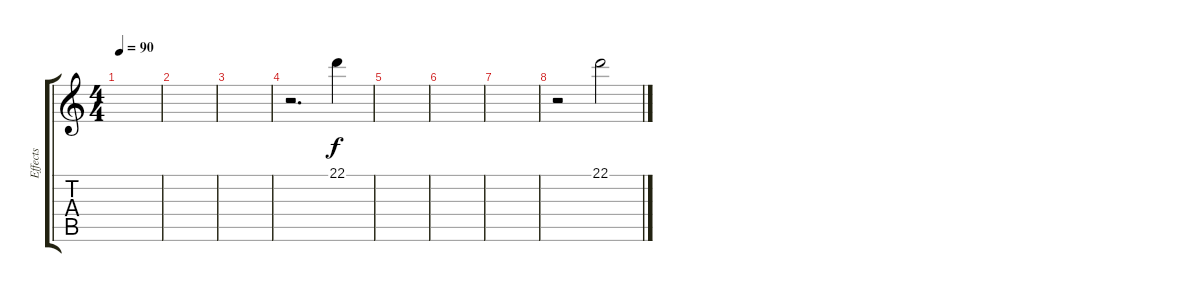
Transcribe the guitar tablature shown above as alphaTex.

\track ("Effects" "Effects") {instrument reversecymbal}
\staff {score tabs}
\tuning (E4 B3 G3 D3 A2 E2) {hide}
\ts (4 4)
\tempo 90
\clef g2
\ks c
|
|
|
r.2{d volume 16 instrument reversecymbal} 22.1.4 |
|
|
|
r.2 22.1.2
